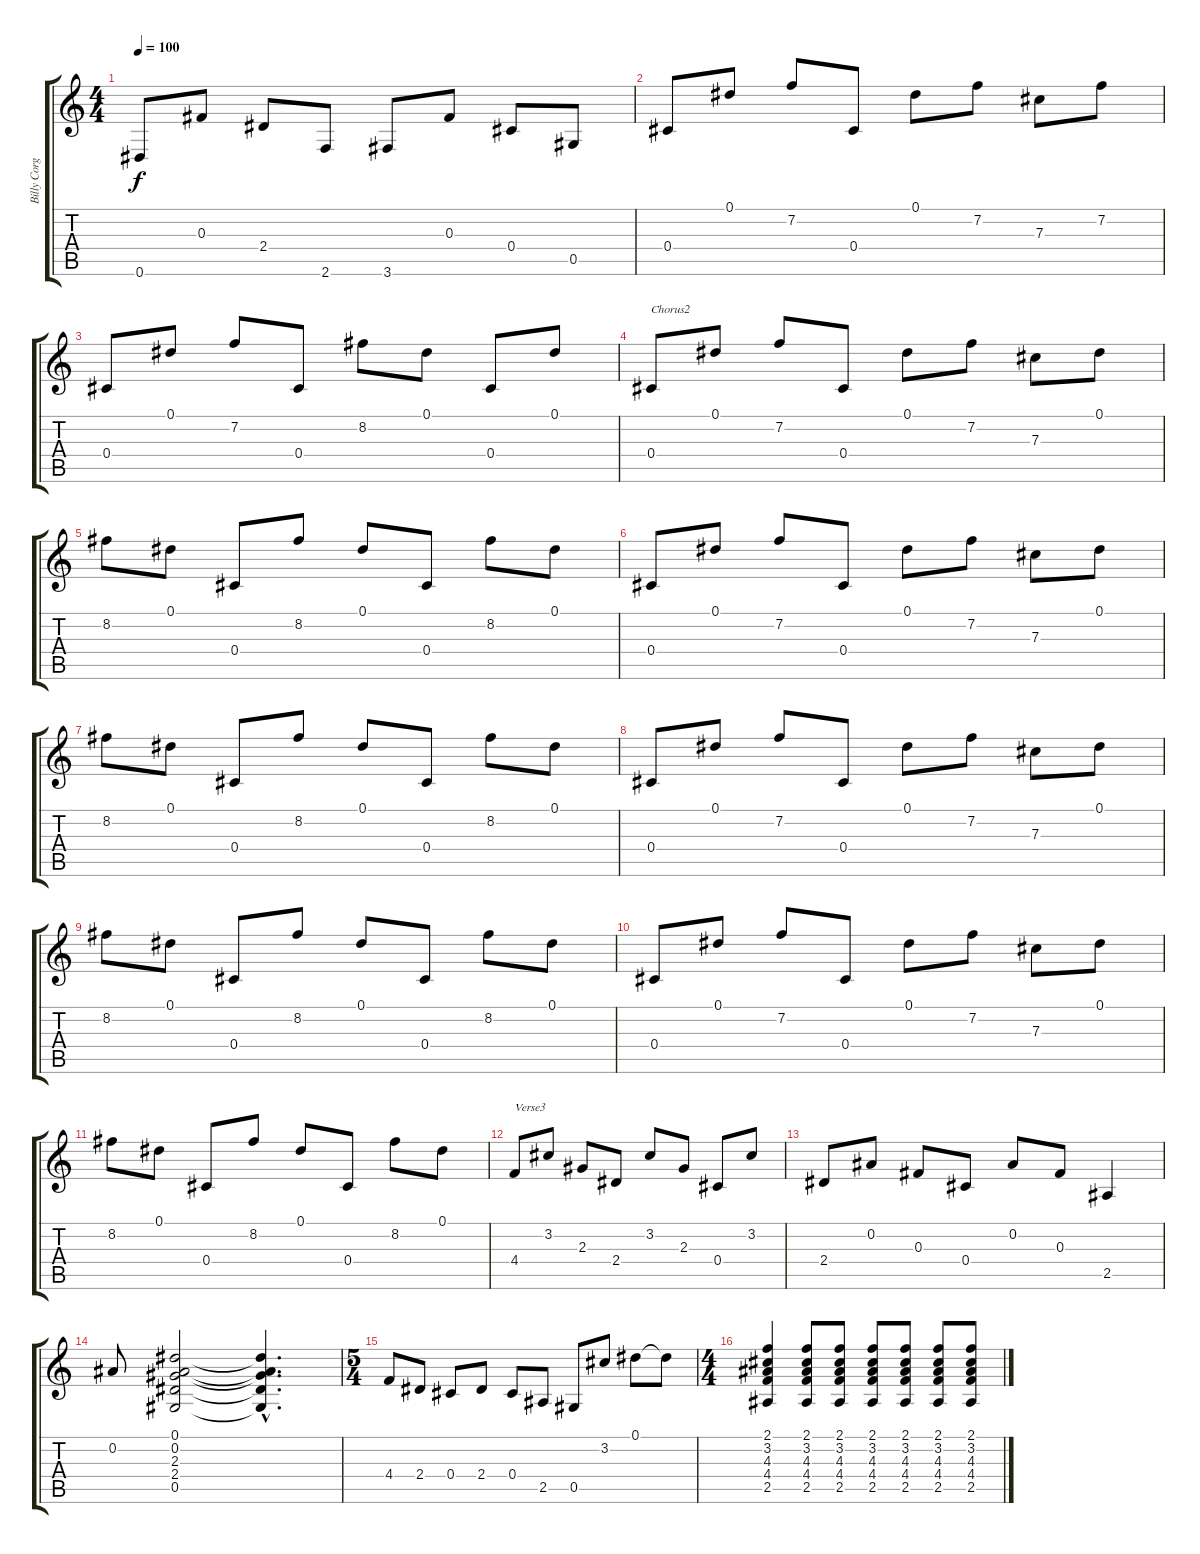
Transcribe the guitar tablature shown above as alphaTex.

\track ("Billy Corgan" "Billy Corg") {instrument electricguitarclean}
\staff {score tabs}
\tuning (Eb4 Bb3 Gb3 Db3 Ab2 Eb2) {hide}
\ts (4 4)
\tempo 100
\clef g2
\ks c
0.6.8{dy f} 0.3.8 2.4.8 2.6.8 3.6.8 0.3.8 0.4.8 0.5.8 |
0.4.8 0.1.8 7.2.8 0.4.8 0.1.8 7.2.8 7.3.8 7.2.8 |
0.4.8 0.1.8 7.2.8 0.4.8 8.2.8 0.1.8 0.4.8 0.1.8 |
0.4.8{txt "Chorus2"} 0.1.8 7.2.8 0.4.8 0.1.8 7.2.8 7.3.8 0.1.8 |
8.2.8 0.1.8 0.4.8 8.2.8 0.1.8 0.4.8 8.2.8 0.1.8 |
0.4.8 0.1.8 7.2.8 0.4.8 0.1.8 7.2.8 7.3.8 0.1.8 |
8.2.8 0.1.8 0.4.8 8.2.8 0.1.8 0.4.8 8.2.8 0.1.8 |
0.4.8 0.1.8 7.2.8 0.4.8 0.1.8 7.2.8 7.3.8 0.1.8 |
8.2.8 0.1.8 0.4.8 8.2.8 0.1.8 0.4.8 8.2.8 0.1.8 |
0.4.8 0.1.8 7.2.8 0.4.8 0.1.8 7.2.8 7.3.8 0.1.8 |
8.2.8 0.1.8 0.4.8 8.2.8 0.1.8 0.4.8 8.2.8 0.1.8 |
4.4.8{txt "Verse3"} 3.2.8 2.3.8 2.4.8 3.2.8 2.3.8 0.4.8 3.2.8 |
2.4.8 0.2.8 0.3.8 0.4.8 0.2.8 0.3.8 2.5.4 |
0.2.8 (0.1 0.2 2.3 2.4 0.5).2 (0.1{hac t} 0.2{hac t} 2.3{hac t} 2.4{hac t} 0.5{hac t}).4{d} |
\ts (5 4)
4.4.8 2.4.8 0.4.8 2.4.8 0.4.8 2.5.8 0.5.8 3.2.8 0.1.8 0.1{t}.8 |
\ts (4 4)
(2.1 3.2 4.3 4.4 2.5).4 (2.1 3.2 4.3 4.4 2.5).8 (2.1 3.2 4.3 4.4 2.5).8 (2.1 3.2 4.3 4.4 2.5).8 (2.1 3.2 4.3 4.4 2.5).8 (2.1 3.2 4.3 4.4 2.5).8 (2.1 3.2 4.3 4.4 2.5).8
